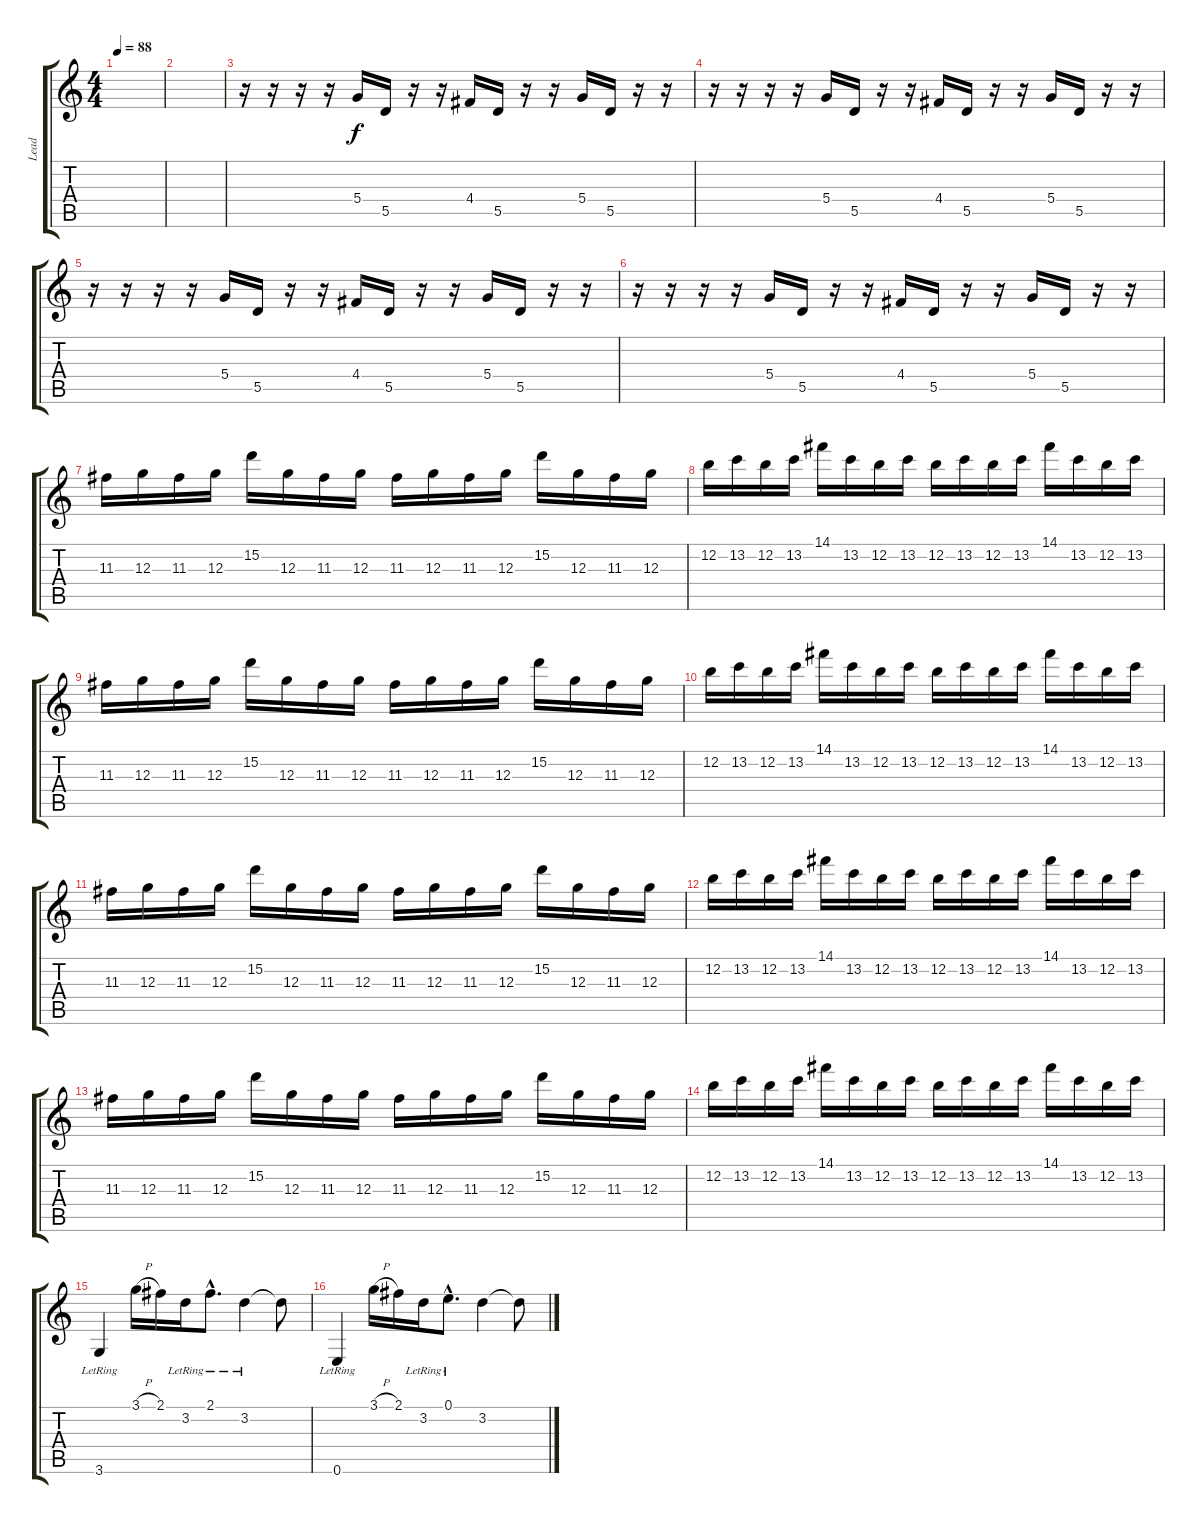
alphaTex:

\track ("Lead" "Lead") {instrument electricguitarclean}
\staff {score tabs}
\tuning (E4 B3 G3 D3 A2 E2) {hide}
\ts (4 4)
\tempo 88
\clef g2
\ks c
|
|
r.16 r.16 r.16 r.16 5.4.16 5.5.16 r.16 r.16 4.4.16 5.5.16 r.16 r.16 5.4.16 5.5.16 r.16 r.16 |
r.16 r.16 r.16 r.16 5.4.16 5.5.16 r.16 r.16 4.4.16 5.5.16 r.16 r.16 5.4.16 5.5.16 r.16 r.16 |
r.16 r.16 r.16 r.16 5.4.16 5.5.16 r.16 r.16 4.4.16 5.5.16 r.16 r.16 5.4.16 5.5.16 r.16 r.16 |
r.16 r.16 r.16 r.16 5.4.16 5.5.16 r.16 r.16 4.4.16 5.5.16 r.16 r.16 5.4.16 5.5.16 r.16 r.16 |
11.3.16 12.3.16 11.3.16 12.3.16 15.2.16 12.3.16 11.3.16 12.3.16 11.3.16 12.3.16 11.3.16 12.3.16 15.2.16 12.3.16 11.3.16 12.3.16 |
12.2.16 13.2.16 12.2.16 13.2.16 14.1.16 13.2.16 12.2.16 13.2.16 12.2.16 13.2.16 12.2.16 13.2.16 14.1.16 13.2.16 12.2.16 13.2.16 |
11.3.16 12.3.16 11.3.16 12.3.16 15.2.16 12.3.16 11.3.16 12.3.16 11.3.16 12.3.16 11.3.16 12.3.16 15.2.16 12.3.16 11.3.16 12.3.16 |
12.2.16 13.2.16 12.2.16 13.2.16 14.1.16 13.2.16 12.2.16 13.2.16 12.2.16 13.2.16 12.2.16 13.2.16 14.1.16 13.2.16 12.2.16 13.2.16 |
11.3.16 12.3.16 11.3.16 12.3.16 15.2.16 12.3.16 11.3.16 12.3.16 11.3.16 12.3.16 11.3.16 12.3.16 15.2.16 12.3.16 11.3.16 12.3.16 |
12.2.16 13.2.16 12.2.16 13.2.16 14.1.16 13.2.16 12.2.16 13.2.16 12.2.16 13.2.16 12.2.16 13.2.16 14.1.16 13.2.16 12.2.16 13.2.16 |
11.3.16 12.3.16 11.3.16 12.3.16 15.2.16 12.3.16 11.3.16 12.3.16 11.3.16 12.3.16 11.3.16 12.3.16 15.2.16 12.3.16 11.3.16 12.3.16 |
12.2.16 13.2.16 12.2.16 13.2.16 14.1.16 13.2.16 12.2.16 13.2.16 12.2.16 13.2.16 12.2.16 13.2.16 14.1.16 13.2.16 12.2.16 13.2.16 |
3.6{lr}.4{instrument electricguitarclean} 3.1{h}.16 2.1.16 3.2{lr}.16 2.1{hac lr}.8{d} 3.2{lr}.4 3.2{t}.8 |
0.6{lr}.4 3.1{h}.16 2.1.16 3.2{lr}.16 0.1{hac lr}.8{d} 3.2.4 3.2{t}.8
